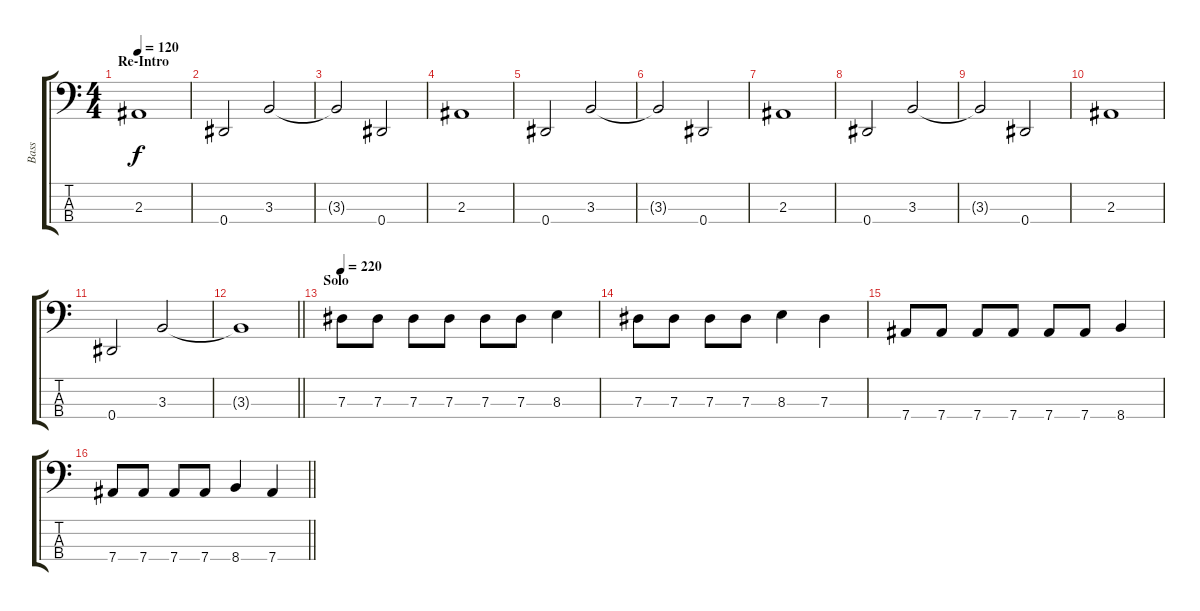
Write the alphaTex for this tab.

\track ("Bass" "Bass") {instrument electricbassfinger}
\staff {score tabs}
\tuning (Gb2 Db2 Ab1 Eb1) {hide}
\ts (4 4)
\section ("" "Re-Intro")
\tempo 120
\clef f4
\ks c
2.3.1{dy f} |
0.4.2 3.3.2 |
3.3{t}.2 0.4.2 |
2.3.1 |
0.4.2 3.3.2 |
3.3{t}.2 0.4.2 |
2.3.1 |
0.4.2 3.3.2 |
3.3{t}.2 0.4.2 |
2.3.1 |
0.4.2 3.3.2 |
\barLineRight lightlight
3.3{t}.1 |
\section ("" "Solo")
\tempo 220
7.3.8 7.3.8 7.3.8 7.3.8 7.3.8 7.3.8 8.3.4 |
7.3.8 7.3.8 7.3.8 7.3.8 8.3.4 7.3.4 |
7.4.8 7.4.8 7.4.8 7.4.8 7.4.8 7.4.8 8.4.4 |
\barLineRight lightlight
7.4.8 7.4.8 7.4.8 7.4.8 8.4.4 7.4.4
